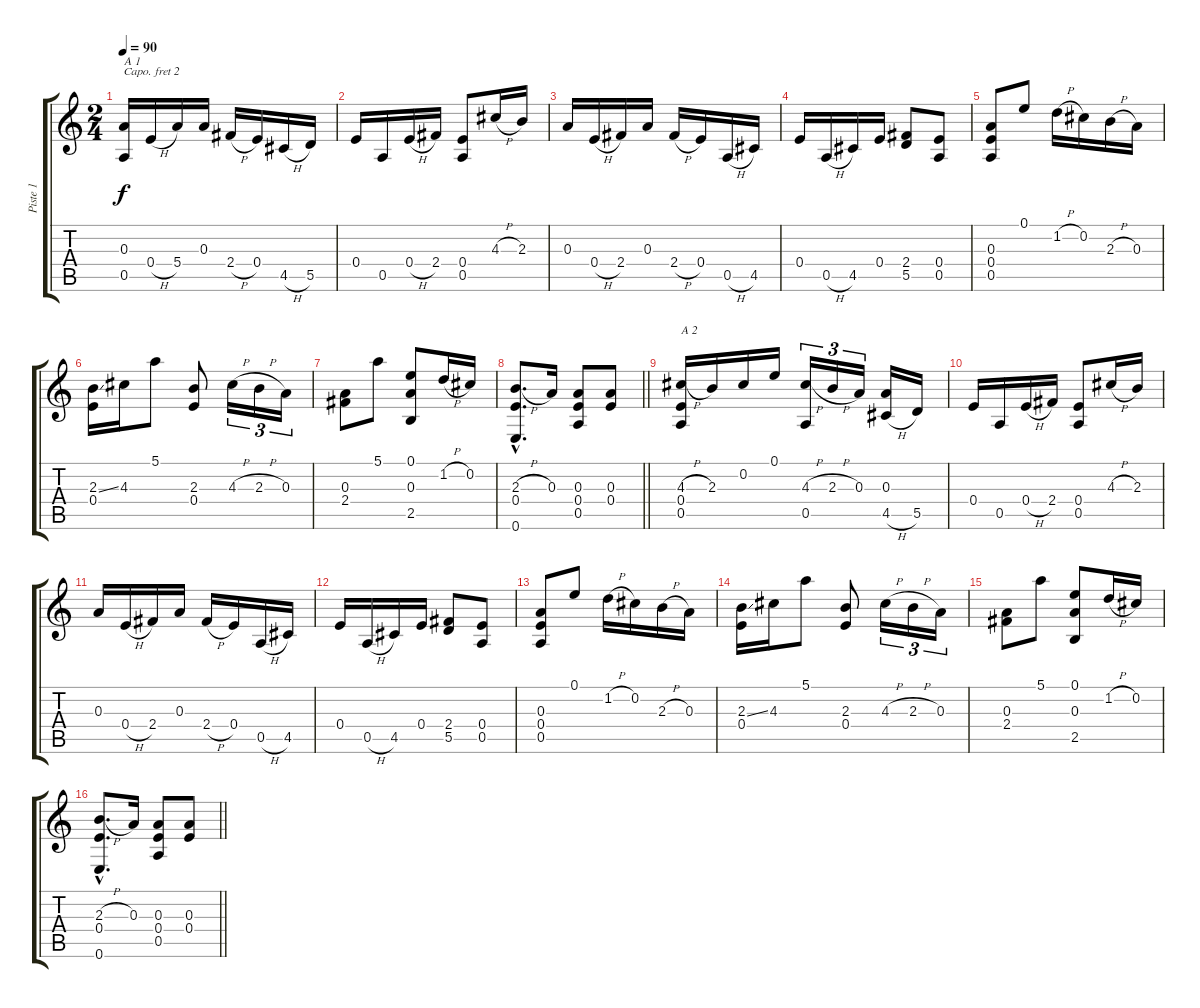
\track ("Piste 1" "Piste 1") {instrument acousticguitarsteel}
\staff {score tabs}
\capo 2
\tuning (D4 B3 G3 D3 G2 D2) {hide}
\ts (2 4)
\tempo 90
\clef g2
\ks c
(0.3 0.5).16{txt "A 1" dy f instrument acousticguitarsteel} 0.4{h}.16 5.4.16 0.3.16 2.4{h}.16 0.4.16 4.5{h}.16 5.5.16 |
0.4.16 0.5.16 0.4{h}.16 2.4.16 (0.4 0.5).8 4.3{h}.16 2.3.16 |
0.3.16 0.4{h}.16 2.4.16 0.3.16 2.4{h}.16 0.4.16 0.5{h}.16 4.5.16 |
0.4.16 0.5{h}.16 4.5.16 0.4.16 (2.4 5.5).8 (0.4 0.5).8 |
(0.3 0.4 0.5).8 0.1.8 1.2{h}.16 0.2.16 2.3{h}.16 0.3.16 |
(2.3{ss} 0.4).16 4.3.16 5.1.8 (2.3 0.4).8 4.3{h}.16{tu (3 2)} 2.3{h}.16{tu (3 2)} 0.3.16{tu (3 2)} |
(0.3 2.4).8 5.1.8 (0.1 0.3 2.5).8 1.2{h}.16 0.2.16 |
\barLineRight lightlight
(2.3{h hac} 0.4{hac} 0.6{hac}).8{d} 0.3.16 (0.3 0.4 0.5).8 (0.3 0.4).8 |
(4.3{h} 0.4 0.5).16{txt "A 2"} 2.3.16 0.2.16 0.1.16 (4.3{h} 0.5).16{tu (3 2)} 2.3{h}.16{tu (3 2)} 0.3.16{tu (3 2)} (0.3 4.5{h}).16 5.5.16 |
0.4.16 0.5.16 0.4{h}.16 2.4.16 (0.4 0.5).8 4.3{h}.16 2.3.16 |
0.3.16 0.4{h}.16 2.4.16 0.3.16 2.4{h}.16 0.4.16 0.5{h}.16 4.5.16 |
0.4.16 0.5{h}.16 4.5.16 0.4.16 (2.4 5.5).8 (0.4 0.5).8 |
(0.3 0.4 0.5).8 0.1.8 1.2{h}.16 0.2.16 2.3{h}.16 0.3.16 |
(2.3{ss} 0.4).16 4.3.16 5.1.8 (2.3 0.4).8 4.3{h}.16{tu (3 2)} 2.3{h}.16{tu (3 2)} 0.3.16{tu (3 2)} |
(0.3 2.4).8 5.1.8 (0.1 0.3 2.5).8 1.2{h}.16 0.2.16 |
\barLineRight lightlight
(2.3{h hac} 0.4{hac} 0.6{hac}).8{d} 0.3.16 (0.3 0.4 0.5).8 (0.3 0.4).8
